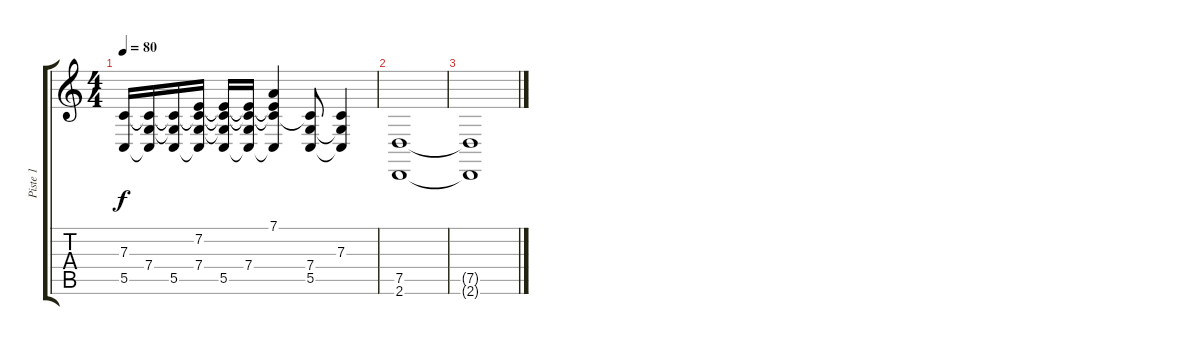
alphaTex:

\track ("Piste 1" "Piste 1") {instrument acousticgrandpiano}
\staff {score tabs}
\tuning (D4 A3 F3 C3 G2 C2) {hide}
\ts (4 4)
\tempo 80
\clef g2
\ks c
(7.3 5.5).16{dy f} (7.3{t} 7.4 5.5{t}).16 (7.3{t} 7.4{t} 5.5).16 (7.2 7.3{t} 7.4 5.5{t}).16 (7.2{t} 7.3{t} 7.4{t} 5.5).16 (7.2{t} 7.3{t} 7.4 5.5{t}).16 (7.1 7.2{t} 7.3{t} 5.5{t}).4 (7.3{t} 7.4 5.5).8 (7.3 7.4{t} 5.5{t}).4 |
(7.5 2.6).1 |
(7.5{t} 2.6{t}).1
